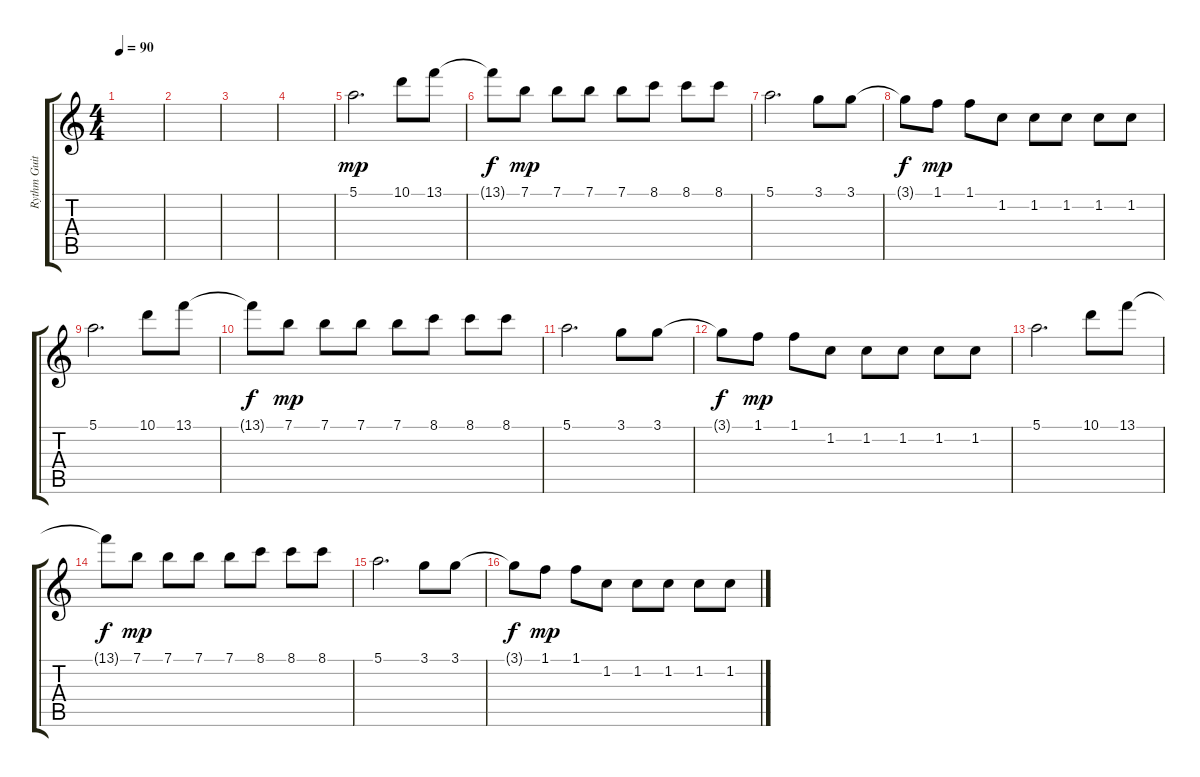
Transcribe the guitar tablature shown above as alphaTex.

\track ("Rythm Guitar" "Rythm Guit") {instrument electricguitarclean}
\staff {score tabs}
\tuning (E4 B3 G3 D3 A2 E2) {hide}
\ts (4 4)
\tempo 90
\clef g2
\ks c
|
|
|
|
5.1.2{d dy mp} 10.1.8 13.1.8 |
13.1{t}.8{dy f} 7.1.8{dy mp} 7.1.8 7.1.8 7.1.8 8.1.8 8.1.8 8.1.8 |
5.1.2{d} 3.1.8 3.1.8 |
3.1{t}.8{dy f} 1.1.8{dy mp} 1.1.8 1.2.8 1.2.8 1.2.8 1.2.8 1.2.8 |
5.1.2{d} 10.1.8 13.1.8 |
13.1{t}.8{dy f} 7.1.8{dy mp} 7.1.8 7.1.8 7.1.8 8.1.8 8.1.8 8.1.8 |
5.1.2{d} 3.1.8 3.1.8 |
3.1{t}.8{dy f} 1.1.8{dy mp} 1.1.8 1.2.8 1.2.8 1.2.8 1.2.8 1.2.8 |
5.1.2{d} 10.1.8 13.1.8 |
13.1{t}.8{dy f} 7.1.8{dy mp} 7.1.8 7.1.8 7.1.8 8.1.8 8.1.8 8.1.8 |
5.1.2{d} 3.1.8 3.1.8 |
3.1{t}.8{dy f} 1.1.8{dy mp} 1.1.8 1.2.8 1.2.8 1.2.8 1.2.8 1.2.8
